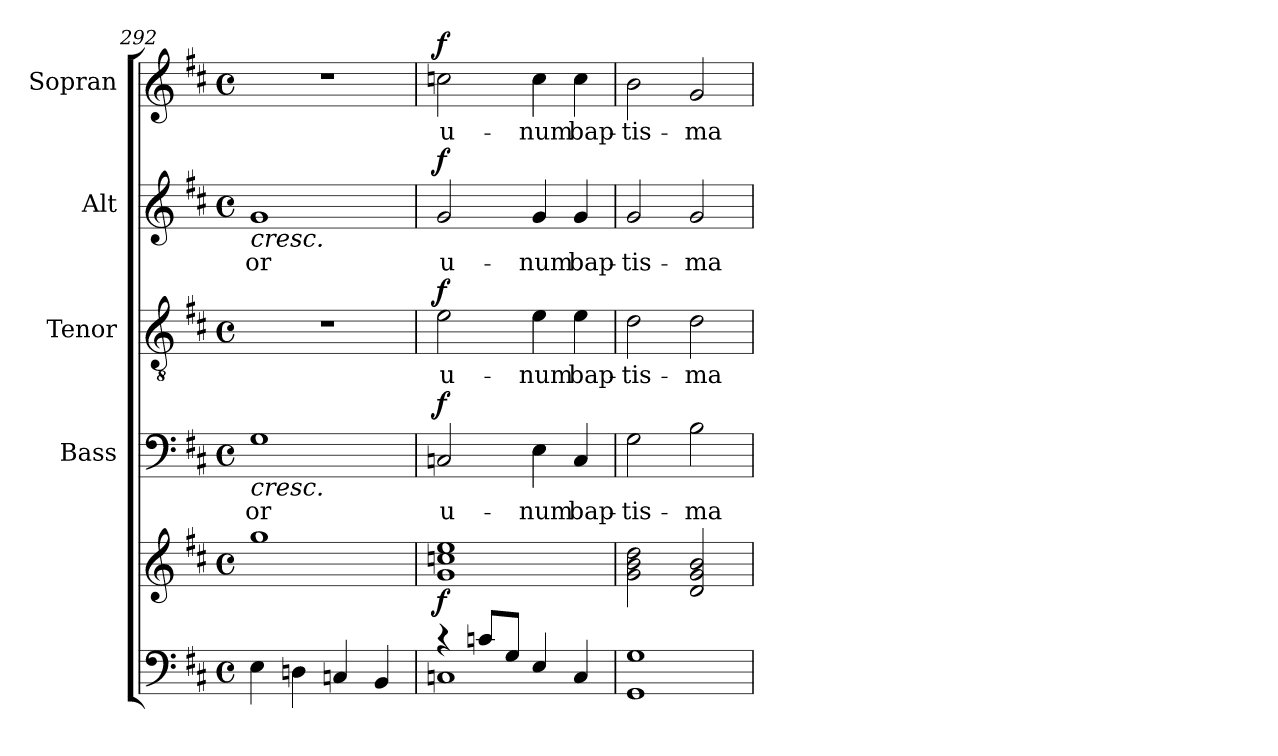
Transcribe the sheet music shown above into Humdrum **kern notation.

**kern	**kern	**dynam	**kern	**text	**dynam	**kern	**text	**dynam	**kern	**text	**dynam	**kern	**text	**dynam
*part5	*part5	*part5	*part4	*part4	*part4	*part3	*part3	*part3	*part2	*part2	*part2	*part1	*part1	*part1
*staff6	*staff5	*staff5/6	*staff4	*staff4	*staff4	*staff3	*staff3	*staff3	*staff2	*staff2	*staff2	*staff1	*staff1	*staff1
*	*	*	*I"Bass	*	*	*I"Tenor	*	*	*I"Alt	*	*	*I"Sopran	*	*
*	*	*	*I'B.	*	*	*I'T.	*	*	*I'A.	*	*	*I'S.	*	*
*clefF4	*clefG2	*	*clefF4	*	*	*clefGv2	*	*	*clefG2	*	*	*clefG2	*	*
*k[f#c#]	*k[f#c#]	*	*k[f#c#]	*	*	*k[f#c#]	*	*	*k[f#c#]	*	*	*k[f#c#]	*	*
*D:	*D:	*	*D:	*	*	*D:	*	*	*D:	*	*	*D:	*	*
*M4/4	*M4/4	*	*M4/4	*	*	*M4/4	*	*	*M4/4	*	*	*M4/4	*	*
*met(c)	*met(c)	*	*met(c)	*	*	*met(c)	*	*	*met(c)	*	*	*met(c)	*	*
=292	=292	=292	=292	=292	=292	=292	=292	=292	=292	=292	=292	=292	=292	=292
!	!	!	!	!LO:LY:b	!LO:HP:b	!	!	!	!	!LO:LY:b	!LO:HP:b	!	!	!
4E\	1gg	.	1G	-or	<	1r	.	.	1g	-or	<	1r	.	.
4Dn\	.	.	.	.	.	.	.	.	.	.	.	.	.	.
4Cn/	.	.	.	.	.	.	.	.	.	.	.	.	.	.
4BB/	.	.	.	.	.	.	.	.	.	.	.	.	.	.
=293	=293	=293	=293	=293	=293	=293	=293	=293	=293	=293	=293	=293	=293	=293
*^	*	*	*	*	*	*	*	*	*	*	*	*	*	*
!	!	!	!LO:DY:b	!	!LO:LY:b	!LO:DY:a	!	!LO:LY:b	!LO:DY:a	!	!LO:LY:b	!LO:DY:a	!	!LO:LY:b	!LO:DY:a
4rc	1Cn	1g 1ccn 1ee	f	2Cn/	u-	f	2e\	u-	f	2g/	u-	f	2ccn\	u-	f
8cn/L	.	.	.	.	.	.	.	.	.	.	.	.	.	.	.
8G/J	.	.	.	.	.	.	.	.	.	.	.	.	.	.	.
!	!	!	!	!	!LO:LY:b	!	!	!LO:LY:b	!	!	!LO:LY:b	!	!	!LO:LY:b	!
4E/	.	.	.	4E\	-num	[	4e\	-num	.	4g/	-num	[	4cc\	-num	.
!	!	!	!	!	!LO:LY:b	!	!	!LO:LY:b	!	!	!LO:LY:b	!	!	!LO:LY:b	!
4C/	.	.	.	4C/	bap-	.	4e\	bap-	.	4g/	bap-	.	4cc\	bap-	.
=294	=294	=294	=294	=294	=294	=294	=294	=294	=294	=294	=294	=294	=294	=294	=294
!	!	!	!	!	!LO:LY:b	!	!	!LO:LY:b	!	!	!LO:LY:b	!	!	!LO:LY:b	!
1G	1GG	2g\ 2b\ 2dd\	.	2G\	-tis-	.	2d\	-tis-	.	2g/	-tis-	.	2b\	-tis-	.
!	!	!	!	!	!LO:LY:b	!	!	!LO:LY:b	!	!	!LO:LY:b	!	!	!LO:LY:b	!
.	.	2d/ 2g/ 2b/	.	2B\	-ma	.	2d\	-ma	.	2g/	-ma	.	2g/	-ma	.
*v	*v	*	*	*	*	*	*	*	*	*	*	*	*	*	*
=	=	=	=	=	=	=	=	=	=	=	=	=	=	=
*-	*-	*-	*-	*-	*-	*-	*-	*-	*-	*-	*-	*-	*-	*-
